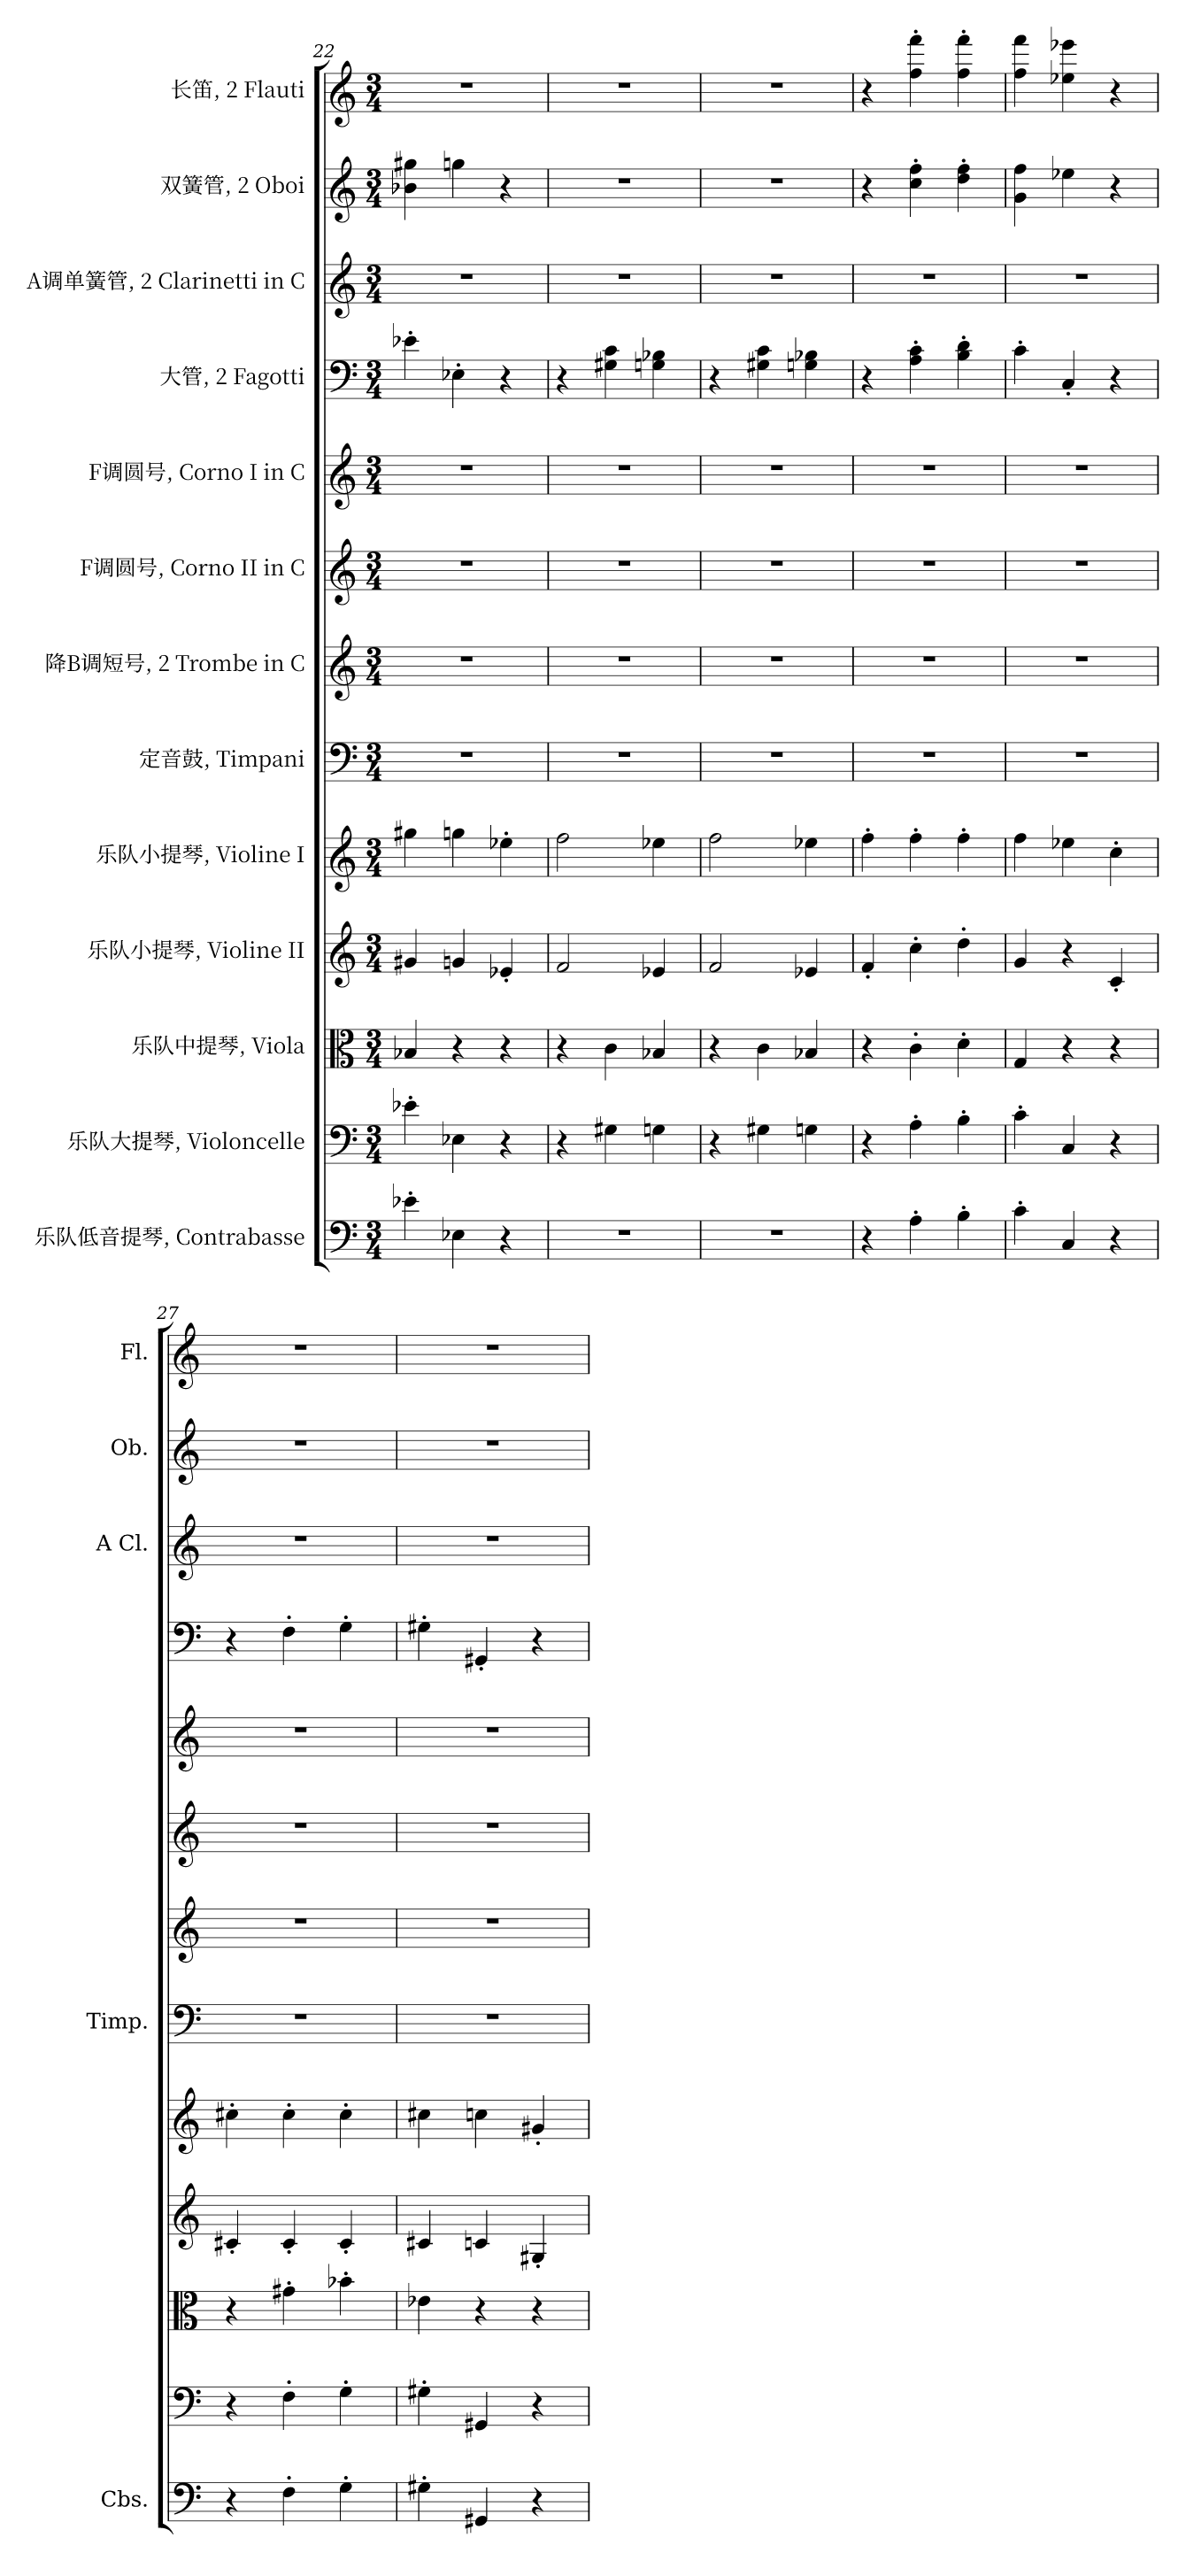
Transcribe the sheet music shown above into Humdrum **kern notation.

**kern	**kern	**kern	**kern	**kern	**kern	**kern	**kern	**kern	**kern	**kern	**kern	**kern
*part13	*part12	*part11	*part10	*part9	*part8	*part7	*part6	*part5	*part4	*part3	*part2	*part1
*staff13	*staff12	*staff11	*staff10	*staff9	*staff8	*staff7	*staff6	*staff5	*staff4	*staff3	*staff2	*staff1
*I"乐队低音提琴, Contrabasse	*I"乐队大提琴, Violoncelle	*I"乐队中提琴, Viola	*I"乐队小提琴, Violine II	*I"乐队小提琴, Violine I	*I"定音鼓, Timpani	*I"降B调短号, 2 Trombe in C	*I"F调圆号, Corno II in C	*I"F调圆号, Corno I in C	*I"大管, 2 Fagotti	*I"A调单簧管, 2 Clarinetti in C	*I"双簧管, 2 Oboi	*I"长笛, 2 Flauti
*I'Cbs.	*	*	*	*	*I'Timp.	*	*	*	*	*I'A Cl.	*I'Ob.	*I'Fl.
*clefF4	*clefF4	*clefC3	*clefG2	*clefG2	*clefF4	*clefG2	*clefG2	*clefG2	*clefF4	*clefG2	*clefG2	*clefG2
*ITrd7c12	*	*	*	*	*	*ITrd1c2	*ITrd4c7	*ITrd4c7	*	*ITrd2c3	*	*
*k[]	*k[]	*k[]	*k[]	*k[]	*k[]	*k[b-e-]	*k[b-]	*k[b-]	*k[]	*k[f#c#g#]	*k[]	*k[]
*M3/4	*M3/4	*M3/4	*M3/4	*M3/4	*M3/4	*M3/4	*M3/4	*M3/4	*M3/4	*M3/4	*M3/4	*M3/4
*MM306	*MM306	*MM306	*MM306	*MM306	*MM306	*MM306	*MM306	*MM306	*MM306	*MM306	*MM306	*MM306
=22	=22	=22	=22	=22	=22	=22	=22	=22	=22	=22	=22	=22
4E-X'\	4e-X'\	4B-X/	4g#X/	4gg#X\	2.r	2.r	2.r	2.r	4e-X'\	2.r	4b-X\ 4gg#X\	2.r
4EE-X\	4E-X\	4r	4gn/	4ggn\	.	.	.	.	4E-X'\	.	4ggn\	.
4r	4r	4r	4e-X'/	4ee-X'\	.	.	.	.	4r	.	4r	.
=23	=23	=23	=23	=23	=23	=23	=23	=23	=23	=23	=23	=23
*	*	*	*	*	*	*	*	*	*	*	*	*MM306
2.r	4r	4r	2f/	2ff\	2.r	2.r	2.r	2.r	4r	2.r	2.r	2.r
.	4G#X\	4c\	.	.	.	.	.	.	4G#X\ 4c\	.	.	.
.	4Gn\	4B-X/	4e-X/	4ee-X\	.	.	.	.	4Gn\ 4B-X\	.	.	.
=24	=24	=24	=24	=24	=24	=24	=24	=24	=24	=24	=24	=24
*	*	*	*	*	*	*	*	*	*	*	*	*MM306
2.r	4r	4r	2f/	2ff\	2.r	2.r	2.r	2.r	4r	2.r	2.r	2.r
.	4G#X\	4c\	.	.	.	.	.	.	4G#X\ 4c\	.	.	.
.	4Gn\	4B-X/	4e-X/	4ee-X\	.	.	.	.	4Gn\ 4B-X\	.	.	.
!!LO:PB:g=z
=25	=25	=25	=25	=25	=25	=25	=25	=25	=25	=25	=25	=25
*	*	*	*	*	*	*	*	*	*	*	*	*MM306
4r	4r	4r	4f'/	4ff'\	2.r	2.r	2.r	2.r	4r	2.r	4r	4r
*	*	*	*	*	*	*	*	*	*	*	*	*MM332
4AA'\	4A'\	4c'\	4cc'\	4ff'\	.	.	.	.	4A\' 4c\'	.	4cc\' 4ff\'	4ff\' 4fff\'
4BB'\	4B'\	4d'\	4dd'\	4ff'\	.	.	.	.	4B\' 4d\'	.	4dd\' 4ff\'	4ff\' 4fff\'
=26	=26	=26	=26	=26	=26	=26	=26	=26	=26	=26	=26	=26
*	*	*	*	*	*	*	*	*	*	*	*	*MM306
4C'\	4c'\	4G/	4g/	4ff\	2.r	2.r	2.r	2.r	4c'\	2.r	4g\ 4ff\	4ff\ 4fff\
*	*	*	*	*	*	*	*	*	*	*	*	*MM332
4CC/	4C/	4r	4r	4ee-X\	.	.	.	.	4C'/	.	4ee-X\	4ee-X\ 4eee-X\
4r	4r	4r	4c'/	4cc'\	.	.	.	.	4r	.	4r	4r
=27	=27	=27	=27	=27	=27	=27	=27	=27	=27	=27	=27	=27
*	*	*	*	*	*	*	*	*	*	*	*	*MM306
4r	4r	4r	4c#X'/	4cc#X'\	2.r	2.r	2.r	2.r	4r	2.r	2.r	2.r
4FF'\	4F'\	4g#X'\	4c#'/	4cc#'\	.	.	.	.	4F'\	.	.	.
4GG'\	4G'\	4b-X'\	4c#'/	4cc#'\	.	.	.	.	4G'\	.	.	.
=28	=28	=28	=28	=28	=28	=28	=28	=28	=28	=28	=28	=28
*	*	*	*	*	*	*	*	*	*	*	*	*MM306
4GG#X'\	4G#X'\	4e-X\	4c#X/	4cc#X\	2.r	2.r	2.r	2.r	4G#X'\	2.r	2.r	2.r
4GGG#X/	4GG#X/	4r	4cn/	4ccn\	.	.	.	.	4GG#X'/	.	.	.
4r	4r	4r	4G#X'/	4g#X'/	.	.	.	.	4r	.	.	.
=	=	=	=	=	=	=	=	=	=	=	=	=
*-	*-	*-	*-	*-	*-	*-	*-	*-	*-	*-	*-	*-
